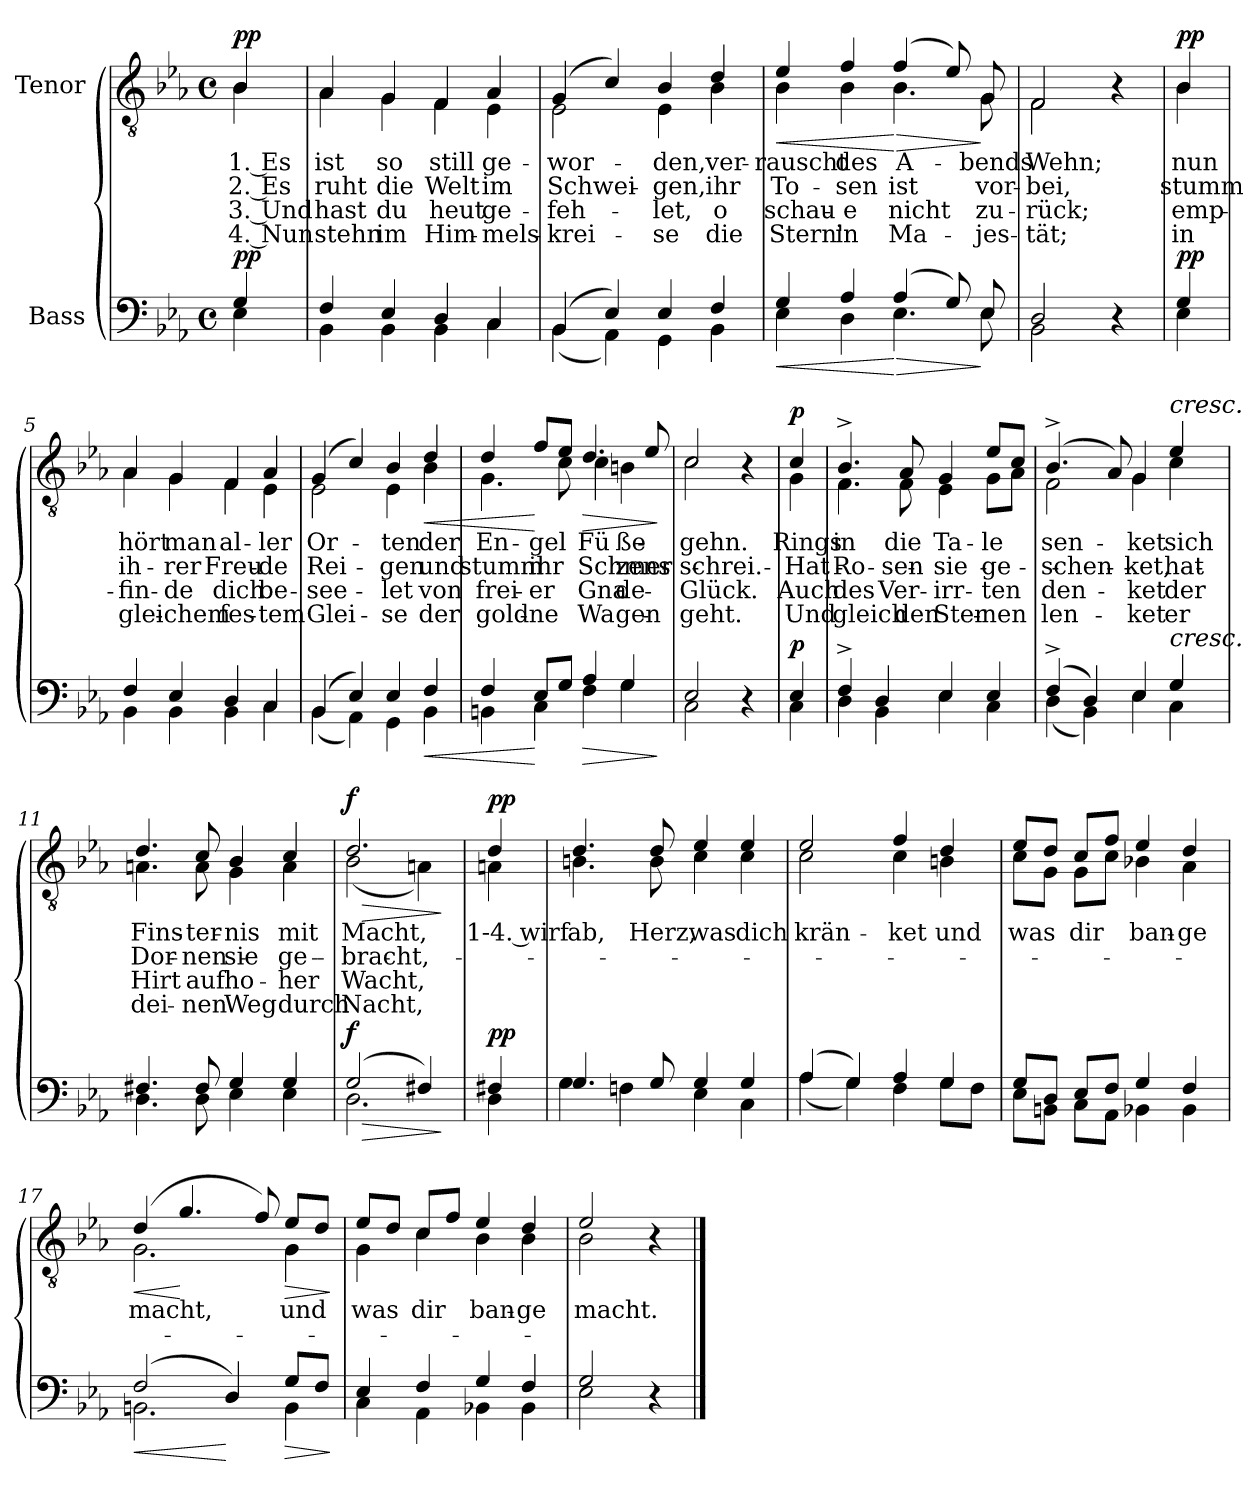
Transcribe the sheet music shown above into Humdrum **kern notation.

**kern	**dynam	**kern	**text	**text	**text	**text	**dynam
*part2	*part2	*part1	*part1	*part1	*part1	*part1	*part1
*staff2	*staff2	*staff1	*staff1	*staff1	*staff1	*staff1	*staff1
*I"Bass	*	*I"Tenor	*	*	*	*	*
*clefF4	*	*clefGv2	*	*	*	*	*
*k[b-e-a-]	*	*k[b-e-a-]	*	*	*	*	*
*M4/4	*	*M4/4	*	*	*	*	*
*met(c)	*	*met(c)	*	*	*	*	*
=	=	=	=	=	=	=	=
*^	*	*	*	*	*	*	*
!	!	!	!LO:TX:a:B:t=Mäßig langsam	!	!	!	!	!
!	!	!LO:DY:a	!	!LO:LY:b	!LO:LY:b	!LO:LY:b	!LO:LY:b	!LO:DY:a
*	*	*	*^	*	*	*	*	*
4G/	4E-\	pp	4B-/	4B-\	1. Es	2. Es	3. Und	4. Nun	pp
=1	=1	=1	=1	=1	=1	=1	=1	=1	=1
!	!	!	!	!	!LO:LY:b	!LO:LY:b	!LO:LY:b	!LO:LY:b	!
4F/	4BB-\	.	4A-/	4A-\	ist	ruht	hast	stehn	.
!	!	!	!	!	!LO:LY:b	!LO:LY:b	!LO:LY:b	!LO:LY:b	!
4E-/	4BB-\	.	4G/	4G\	so	die	du	im	.
!	!	!	!	!	!LO:LY:b	!LO:LY:b	!LO:LY:b	!LO:LY:b	!
4D/	4BB-\	.	4F/	4F\	still	Welt	heut	Him-	.
!	!	!	!	!	!LO:LY:b	!LO:LY:b	!LO:LY:b	!LO:LY:b	!
4C/	4C\	.	4A-/	4E-\	ge-	im	ge-	-mels-	.
=2	=2	=2	=2	=2	=2	=2	=2	=2	=2
!	!	!	!	!	!LO:LY:b	!LO:LY:b	!LO:LY:b	!LO:LY:b	!
(4BB-/	(4BB-\	.	(4G/	2E-\	-wor-	Schwei-	-feh-	-krei-	.
4E-/)	4AA-\)	.	4c/)	.	.	.	.	.	.
!	!	!	!	!	!LO:LY:b	!LO:LY:b	!LO:LY:b	!LO:LY:b	!
4E-/	4GG\	.	4B-/	4E-\	-den,	-gen,	-let,	-se	.
!	!	!	!	!	!LO:LY:b	!LO:LY:b	!LO:LY:b	!LO:LY:b	!
4F/	4BB-\	.	4d/	4B-\	ver-	ihr	o	die	.
=3	=3	=3	=3	=3	=3	=3	=3	=3	=3
!	!	!LO:HP:b	!	!	!LO:LY:b	!LO:LY:b	!LO:LY:b	!LO:LY:b	!LO:HP:b
4G/	4E-\	<	4e-/	4B-\	-rauscht	To-	schau-	Stern'	<
!	!	!	!	!	!LO:LY:b	!LO:LY:b	!LO:LY:b	!LO:LY:b	!
4A-/	4D\	.	4f/	4B-\	des	-sen	-e	in	.
!	!	!LO:HP:n=1:b	!	!	!LO:LY:b	!LO:LY:b	!LO:LY:b	!LO:LY:b	!LO:HP:n=1:b
(4A-/	4.E-\	[ >	(4f/	4.B-\	A-	ist	nicht	Ma-	[ >
8G/)	.	.	8e-/)	.	.	.	.	.	.
!	!	!	!	!	!LO:LY:b	!LO:LY:b	!LO:LY:b	!LO:LY:b	!
8E-/	8E-\	]	8G/	8G\	-bends	vor-	zu-	-jes-	]
=4	=4	=4	=4	=4	=4	=4	=4	=4	=4
!	!	!	!	!	!LO:LY:b	!LO:LY:b	!LO:LY:b	!LO:LY:b	!
2D/	2BB-\	.	2F/	2F\	Wehn;	-bei,	-rück;	-tät;	.
4r	4ryy	.	4r	4ryy	.	.	.	.	.
!!LO:LB:g=z	!!
=4X1	=4X1	=4X1	=4X1	=4X1	=4X1	=4X1	=4X1	=4X1	=4X1
!	!	!LO:DY:a	!	!	!LO:LY:b	!LO:LY:b	!LO:LY:b	!LO:LY:b	!LO:DY:a
4G/	4E-\	pp	4B-/	4B-\	nun	stumm	emp-	in	pp
=5	=5	=5	=5	=5	=5	=5	=5	=5	=5
!	!	!	!	!	!LO:LY:b	!LO:LY:b	!LO:LY:b	!LO:LY:b	!
4F/	4BB-\	.	4A-/	4A-\	hört	ih-	-fin-	glei-	.
!	!	!	!	!	!LO:LY:b	!LO:LY:b	!LO:LY:b	!LO:LY:b	!
4E-/	4BB-\	.	4G/	4G\	man	-rer	-de	-chem	.
!	!	!	!	!	!LO:LY:b	!LO:LY:b	!LO:LY:b	!LO:LY:b	!
4D/	4BB-\	.	4F/	4F\	al-	Freu-	dich	fes-	.
!	!	!	!	!	!LO:LY:b	!LO:LY:b	!LO:LY:b	!LO:LY:b	!
4C/	4C\	.	4A-/	4E-\	-ler	-de	be-	-tem	.
=6	=6	=6	=6	=6	=6	=6	=6	=6	=6
!	!	!	!	!	!LO:LY:b	!LO:LY:b	!LO:LY:b	!LO:LY:b	!
(4BB-/	(4BB-\	.	(4G/	2E-\	Or-	Rei-	-see-	Glei-	.
4E-/)	4AA-\)	.	4c/)	.	.	.	.	.	.
!	!	!	!	!	!LO:LY:b	!LO:LY:b	!LO:LY:b	!LO:LY:b	!
4E-/	4GG\	.	4B-/	4E-\	-ten	-gen	-let	-se	.
!	!	!LO:HP:b	!	!	!LO:LY:b	!LO:LY:b	!LO:LY:b	!LO:LY:b	!LO:HP:b
4F/	4BB-\	<	4d/	4B-\	der	und	von	der	<
=7	=7	=7	=7	=7	=7	=7	=7	=7	=7
!	!	!	!	!	!LO:LY:b	!LO:LY:b	!LO:LY:b	!LO:LY:b	!
4F/	4BBn\	.	4d/	4.G\	En-	stumm	frei-	gold-	.
!	!	!	!	!	!LO:LY:b	!LO:LY:b	!LO:LY:b	!LO:LY:b	!
8E-/L	4C\	[	8f/L	.	-gel	ihr	-er	-ne	[
8G/J	.	.	8e-/J	8c\	.	.	.	.	.
!	!	!LO:HP:b	!	!	!LO:LY:b	!LO:LY:b	!LO:LY:b	!LO:LY:b	!LO:HP:b
4A-/	4F\	>	4.d/	4c\	Fü-	Schmer-	Gna-	Wa-	>
!	!	!	!	!	!LO:LY:b	!LO:LY:b	!LO:LY:b	!LO:LY:b	!
4G/	4G\	.	.	4Bn\	-ße	-zens-	-de	-gen	.
.	.	.	8e-/	.	.	.	.	.	.
*v	*v	*	*	*	*	*	*	*	*
*	*	*v	*v	*	*	*	*	*
.	]	.	.	.	.	.	]
=8	=8	=8	=8	=8	=8	=8	=8
*^	*	*	*	*	*	*	*
!	!	!	!	!LO:LY:b	!LO:LY:b	!LO:LY:b	!LO:LY:b	!
*	*	*	*^	*	*	*	*	*
2E-/	2C\	.	2c/	2c\	gehn.	-schrei.	Glück.	geht.	.
4r	4ryy	.	4r	4ryy	.	.	.	.	.
!!LO:LB:g=z	!!
=8X2	=8X2	=8X2	=8X2	=8X2	=8X2	=8X2	=8X2	=8X2	=8X2
!	!	!LO:DY:a	!	!	!LO:LY:b	!LO:LY:b	!LO:LY:b	!LO:LY:b	!LO:DY:a
4E-/	4C\	p	4c/	4G\	Rings	Hat	Auch	Und	p
=9	=9	=9	=9	=9	=9	=9	=9	=9	=9
!	!	!	!	!	!LO:LY:b	!LO:LY:b	!LO:LY:b	!LO:LY:b	!
4F^/	4D\	.	4.B-^/	4.F\	in	Ro-	des	gleich	.
4D/	4BB-\	.	.	.	.	.	.	.	.
!	!	!	!	!	!LO:LY:b	!LO:LY:b	!LO:LY:b	!LO:LY:b	!
.	.	.	8A-/	8F\	die	-sen	Ver-	den	.
!	!	!	!	!	!LO:LY:b	!LO:LY:b	!LO:LY:b	!LO:LY:b	!
4E-/	4E-\	.	4G/	4E-\	Ta-	sie	-irr-	Ster-	.
!	!	!	!	!	!LO:LY:b	!LO:LY:b	!LO:LY:b	!LO:LY:b	!
4E-/	4C\	.	8e-/L	8G\L	-le	ge-	-ten	-nen	.
.	.	.	8c/J	8A-\J	.	.	.	.	.
=10	=10	=10	=10	=10	=10	=10	=10	=10	=10
!	!	!	!	!	!LO:LY:b	!LO:LY:b	!LO:LY:b	!LO:LY:b	!
(4F^/	(4D\	.	(4.B-^/	2F\	sen-	-schen-	den-	len-	.
4D/)	4BB-\)	.	.	.	.	.	.	.	.
.	.	.	8A-/)	.	.	.	.	.	.
!	!	!	!	!	!LO:LY:b	!LO:LY:b	!LO:LY:b	!LO:LY:b	!
4E-/	4E-\	.	4G/	4G\	-ket	-ket,	-ket	-ket	.
!	!	!	!LO:TX:a:i:t=cresc.	!	!	!	!	!	!
!LO:TX:a:i:t=cresc.	!	!	!	!	!	!	!	!	!
!	!	!	!	!	!LO:LY:b	!LO:LY:b	!LO:LY:b	!LO:LY:b	!
4G/	4C\	.	4e-/	4c\	sich	hat	der	er	.
=11	=11	=11	=11	=11	=11	=11	=11	=11	=11
!	!	!	!	!	!LO:LY:b	!LO:LY:b	!LO:LY:b	!LO:LY:b	!
4.F#X/	4.D\	.	4.d/	4.An\	Fins-	Dor-	Hirt	dei-	.
!	!	!	!	!	!LO:LY:b	!LO:LY:b	!LO:LY:b	!LO:LY:b	!
8F#/	8D\	.	8c/	8A\	-ter-	-nen	auf	-nen	.
!	!	!	!	!	!LO:LY:b	!LO:LY:b	!LO:LY:b	!LO:LY:b	!
4G/	4E-\	.	4B-/	4G\	-nis	sie	ho-	Weg	.
!	!	!	!	!	!LO:LY:b	!LO:LY:b	!LO:LY:b	!LO:LY:b	!
4G/	4E-\	.	4c/	4A\	mit	ge-	-her	durch	.
=12	=12	=12	=12	=12	=12	=12	=12	=12	=12
!	!	!LO:HP:b	!	!	!LO:LY:b	!LO:LY:b	!LO:LY:b	!LO:LY:b	!LO:HP:b
!	!	!LO:DY:n=1:a	!	!	!	!	!	!	!LO:DY:n=1:a
(2G/	2.D\	> f	2.d/	(2B-\	Macht,	-bracht,	Wacht,	Nacht,	> f
4F#X/)	.	.	.	4An\)	.	.	.	.	.
*v	*v	*	*	*	*	*	*	*	*
*	*	*v	*v	*	*	*	*	*
.	]	.	.	.	.	.	]
!!LO:LB:g=z
=13	=13	=13	=13	=13	=13	=13	=13
*^	*	*	*	*	*	*	*
!	!	!LO:DY:a	!	!LO:LY:b	!	!	!	!LO:DY:a
*	*	*	*^	*	*	*	*	*
4F#X/	4D\	pp	4d/	4An\	1-4. wirf	.	.	.	pp
=14	=14	=14	=14	=14	=14	=14	=14	=14	=14
!	!	!	!	!	!LO:LY:b	!	!	!	!
4.G/	4G\	.	4.d/	4.Bn\	ab,	.	.	.	.
.	4Fn\	.	.	.	.	.	.	.	.
!	!	!	!	!	!LO:LY:b	!	!	!	!
8G/	.	.	8d/	8B\	Herz,	.	.	.	.
!	!	!	!	!	!LO:LY:b	!	!	!	!
4G/	4E-\	.	4e-/	4c\	was	.	.	.	.
!	!	!	!	!	!LO:LY:b	!	!	!	!
4G/	4C\	.	4e-/	4c\	dich	.	.	.	.
=15	=15	=15	=15	=15	=15	=15	=15	=15	=15
!	!	!	!	!	!LO:LY:b	!	!	!	!
(4A-/	(4A-\	.	2e-/	2c\	krän-	.	.	.	.
4G/)	4G\)	.	.	.	.	.	.	.	.
!	!	!	!	!	!LO:LY:b	!	!	!	!
4A-/	4F\	.	4f/	4c\	-ket	.	.	.	.
!	!	!	!	!	!LO:LY:b	!	!	!	!
4G/	8G\L	.	4d/	4Bn\	und	.	.	.	.
.	8F\J	.	.	.	.	.	.	.	.
=16	=16	=16	=16	=16	=16	=16	=16	=16	=16
!	!	!	!	!	!LO:LY:b	!	!	!	!
8G/L	8E-\L	.	8e-/L	8c\L	was	.	.	.	.
8D/J	8BBn\J	.	8d/J	8G\J	.	.	.	.	.
!	!	!	!	!	!LO:LY:b	!	!	!	!
8E-/L	8C\L	.	8c/L	8G\L	dir	.	.	.	.
8F/J	8AA-\J	.	8f/J	8c\J	.	.	.	.	.
!	!	!	!	!	!LO:LY:b	!	!	!	!
4G/	4BB-X\	.	4e-/	4B-X\	ban-	.	.	.	.
!	!	!	!	!	!LO:LY:b	!	!	!	!
4F/	4BB-\	.	4d/	4A-\	-ge	.	.	.	.
!!LO:LB:g=z	!!
=17	=17	=17	=17	=17	=17	=17	=17	=17	=17
!	!	!LO:HP:b	!	!	!LO:LY:b	!	!	!	!LO:HP:b
(2F/	2.BBn\	<	(4d/	2.G\	macht,	.	.	.	<
.	.	.	4.g/	.	.	.	.	.	[
4D/)	.	[	.	.	.	.	.	.	.
.	.	.	8f/)	.	.	.	.	.	.
!	!	!LO:HP:b	!	!	!LO:LY:b	!	!	!	!LO:HP:b
8G/L	4BB\	>	8e-/L	4G\	und	.	.	.	>
8F/J	.	.	8d/J	.	.	.	.	.	.
*v	*v	*	*	*	*	*	*	*	*
*	*	*v	*v	*	*	*	*	*
.	]	.	.	.	.	.	]
=18	=18	=18	=18	=18	=18	=18	=18
*^	*	*	*	*	*	*	*
!	!	!	!	!LO:LY:b	!	!	!	!
*	*	*	*^	*	*	*	*	*
4E-/	4C\	.	8e-/L	4G\	was	.	.	.	.
.	.	.	8d/J	.	.	.	.	.	.
!	!	!	!	!	!LO:LY:b	!	!	!	!
4F/	4AA-\	.	8c/L	4c\	dir	.	.	.	.
.	.	.	8f/J	.	.	.	.	.	.
!	!	!	!	!	!LO:LY:b	!	!	!	!
4G/	4BB-X\	.	4e-/	4B-\	ban-	.	.	.	.
!	!	!	!	!	!LO:LY:b	!	!	!	!
4F/	4BB-\	.	4d/	4B-\	ge	.	.	.	.
=19	=19	=19	=19	=19	=19	=19	=19	=19	=19
!	!	!	!	!	!LO:LY:b	!	!	!	!
2G/	2E-\	.	2e-/	2B-\	macht.	.	.	.	.
4r	4ryy	.	4r	4ryy	.	.	.	.	.
*v	*v	*	*	*	*	*	*	*	*
*	*	*v	*v	*	*	*	*	*
==	==	==	==	==	==	==	==
*-	*-	*-	*-	*-	*-	*-	*-
